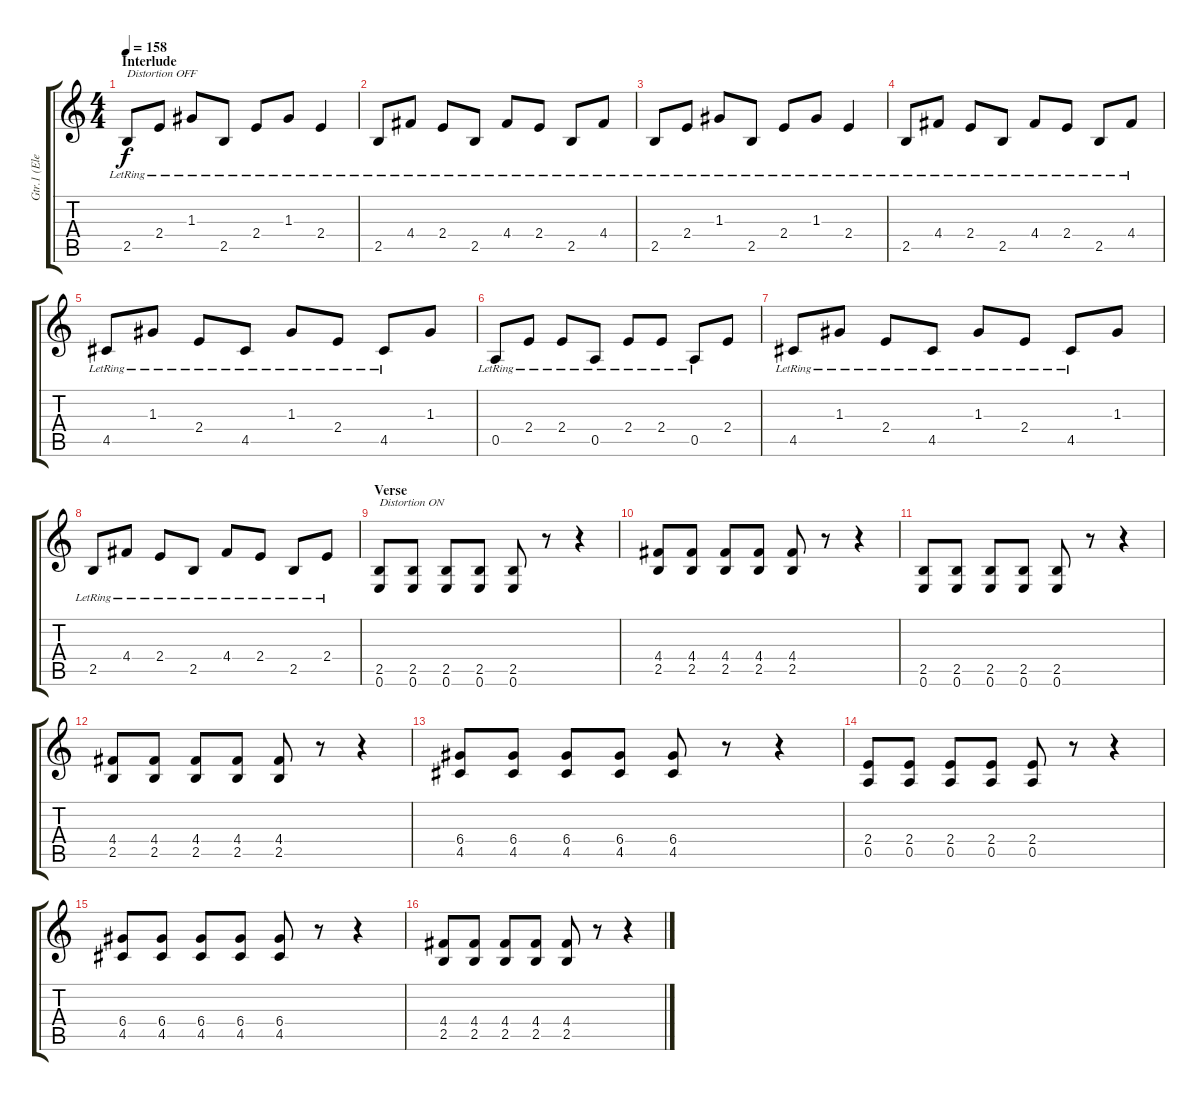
\track ("Gtr.1 (Electric)" "Gtr.1 (Ele") {instrument electricguitarclean}
\staff {score tabs}
\tuning (E4 B3 G3 D3 A2 E2) {hide}
\ts (4 4)
\section ("" "Interlude")
\tempo 158
\clef g2
\ks c
2.5{lr}.8{txt "Distortion OFF" dy f instrument electricguitarclean} 2.4{lr}.8 1.3{lr}.8 2.5{lr}.8 2.4{lr}.8 1.3{lr}.8 2.4{lr}.4 |
2.5{lr}.8 4.4{lr}.8 2.4{lr}.8 2.5{lr}.8 4.4{lr}.8 2.4{lr}.8 2.5{lr}.8 4.4{lr}.8 |
2.5{lr}.8 2.4{lr}.8 1.3{lr}.8 2.5{lr}.8 2.4{lr}.8 1.3{lr}.8 2.4{lr}.4 |
2.5{lr}.8 4.4{lr}.8 2.4{lr}.8 2.5{lr}.8 4.4{lr}.8 2.4{lr}.8 2.5{lr}.8 4.4{lr}.8 |
4.5{lr}.8 1.3{lr}.8 2.4{lr}.8 4.5{lr}.8 1.3{lr}.8 2.4{lr}.8 4.5{lr}.8 1.3.8 |
0.5{lr}.8 2.4{lr}.8 2.4{lr}.8 0.5{lr}.8 2.4{lr}.8 2.4{lr}.8 0.5{lr}.8 2.4.8 |
4.5{lr}.8 1.3{lr}.8 2.4{lr}.8 4.5{lr}.8 1.3{lr}.8 2.4{lr}.8 4.5{lr}.8 1.3.8 |
2.5{lr}.8 4.4{lr}.8 2.4{lr}.8 2.5{lr}.8 4.4{lr}.8 2.4{lr}.8 2.5{lr}.8 2.4{lr}.8 |
\section ("" "Verse")
(2.5 0.6).8{txt "Distortion ON" instrument overdrivenguitar} (2.5 0.6).8 (2.5 0.6).8 (2.5 0.6).8 (2.5 0.6).8 r.8 r.4 |
(4.4 2.5).8 (4.4 2.5).8 (4.4 2.5).8 (4.4 2.5).8 (4.4 2.5).8 r.8 r.4 |
(2.5 0.6).8 (2.5 0.6).8 (2.5 0.6).8 (2.5 0.6).8 (2.5 0.6).8 r.8 r.4 |
(4.4 2.5).8 (4.4 2.5).8 (4.4 2.5).8 (4.4 2.5).8 (4.4 2.5).8 r.8 r.4 |
(6.4 4.5).8 (6.4 4.5).8 (6.4 4.5).8 (6.4 4.5).8 (6.4 4.5).8 r.8 r.4 |
(2.4 0.5).8 (2.4 0.5).8 (2.4 0.5).8 (2.4 0.5).8 (2.4 0.5).8 r.8 r.4 |
(6.4 4.5).8 (6.4 4.5).8 (6.4 4.5).8 (6.4 4.5).8 (6.4 4.5).8 r.8 r.4 |
(4.4 2.5).8 (4.4 2.5).8 (4.4 2.5).8 (4.4 2.5).8 (4.4 2.5).8 r.8 r.4
